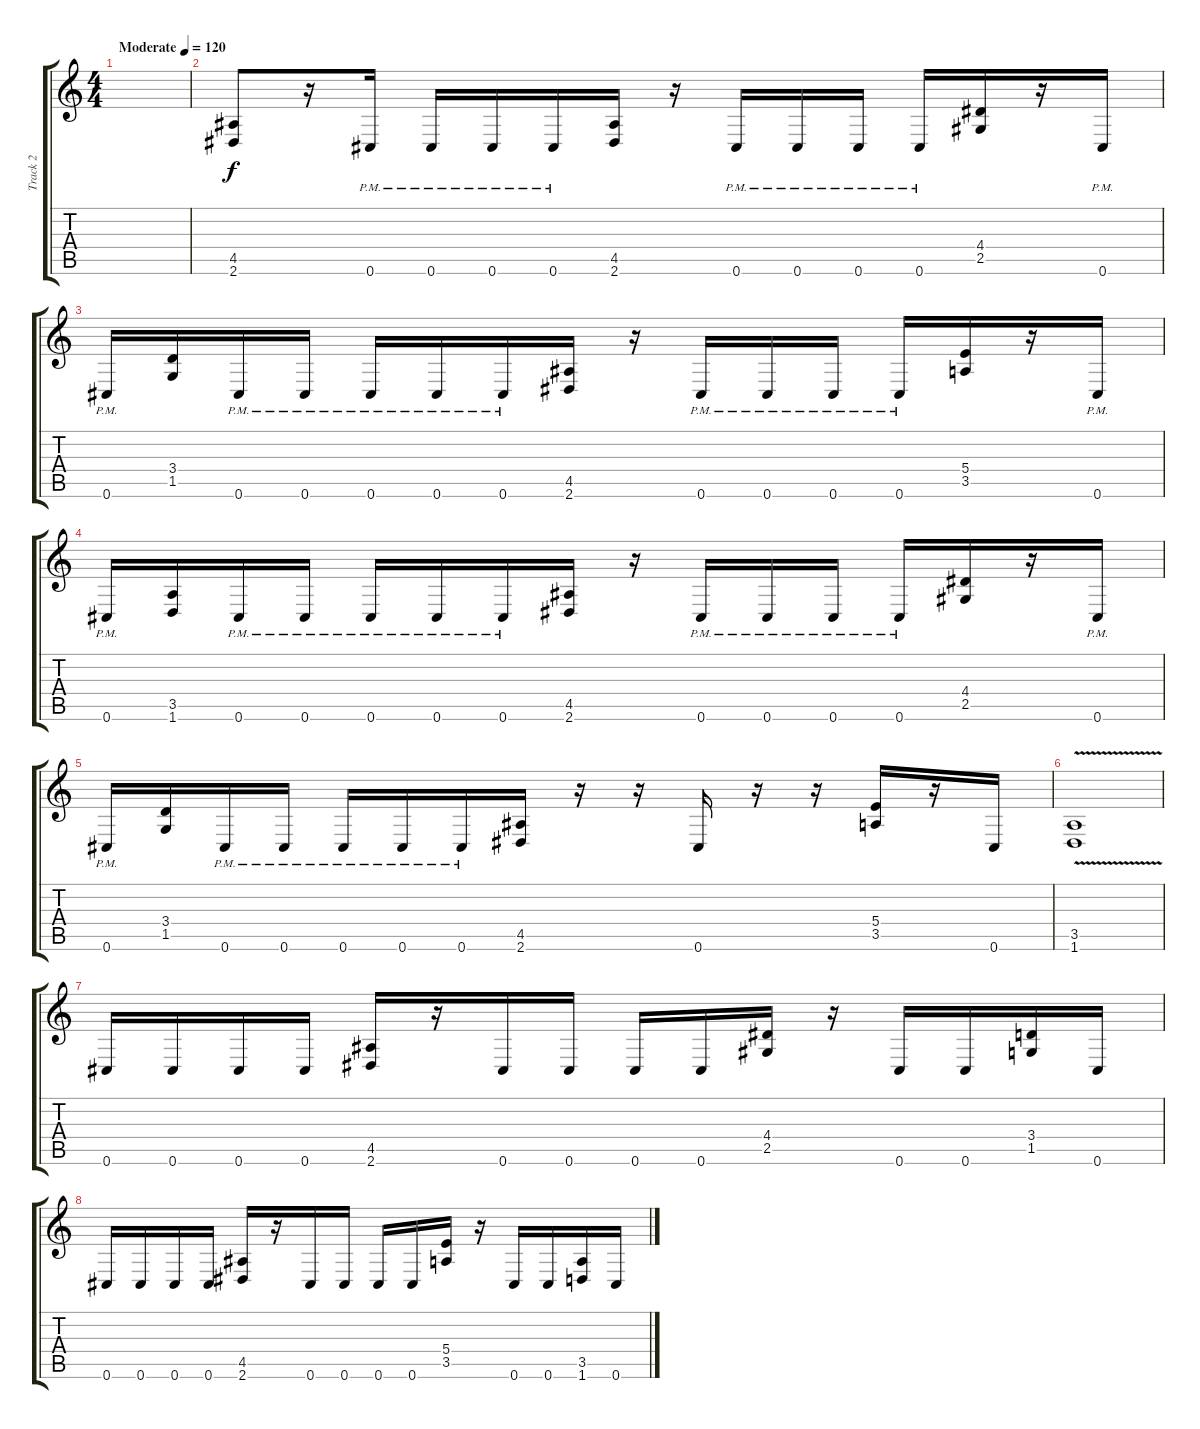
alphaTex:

\track ("Track 2" "Track 2") {instrument overdrivenguitar}
\staff {score tabs}
\tuning (Db4 Ab3 E3 B2 Gb2 Db2) {hide}
\ts (4 4)
\tempo (120 "Moderate")
\clef g2
\ks c
|
(4.5 2.6).8 r.16 0.6{pm}.16 0.6{pm}.16 0.6{pm}.16 0.6{pm}.16 (4.5 2.6).16 r.16 0.6{pm}.16 0.6{pm}.16 0.6{pm}.16 0.6{pm}.16 (4.4 2.5).16 r.16 0.6{pm}.16 |
0.6{pm}.16 (3.4 1.5).16 0.6{pm}.16 0.6{pm}.16 0.6{pm}.16 0.6{pm}.16 0.6{pm}.16 (4.5 2.6).16 r.16 0.6{pm}.16 0.6{pm}.16 0.6{pm}.16 0.6{pm}.16 (5.4 3.5).16 r.16 0.6{pm}.16 |
0.6{pm}.16 (3.5 1.6).16 0.6{pm}.16 0.6{pm}.16 0.6{pm}.16 0.6{pm}.16 0.6{pm}.16 (4.5 2.6).16 r.16 0.6{pm}.16 0.6{pm}.16 0.6{pm}.16 0.6{pm}.16 (4.4 2.5).16 r.16 0.6{pm}.16 |
0.6{pm}.16 (3.4 1.5).16 0.6{pm}.16 0.6{pm}.16 0.6{pm}.16 0.6{pm}.16 0.6{pm}.16 (4.5 2.6).16 r.16 r.16 0.6.16 r.16 r.16 (5.4 3.5).16 r.16 0.6.16 |
(3.5 1.6{v}).1 |
0.6.16 0.6.16 0.6.16 0.6.16 (4.5 2.6).16 r.16 0.6.16 0.6.16 0.6.16 0.6.16 (4.4 2.5).16 r.16 0.6.16 0.6.16 (3.4 1.5).16 0.6.16 |
0.6.16 0.6.16 0.6.16 0.6.16 (4.5 2.6).16 r.16 0.6.16 0.6.16 0.6.16 0.6.16 (5.4 3.5).16 r.16 0.6.16 0.6.16 (3.5 1.6).16 0.6.16
